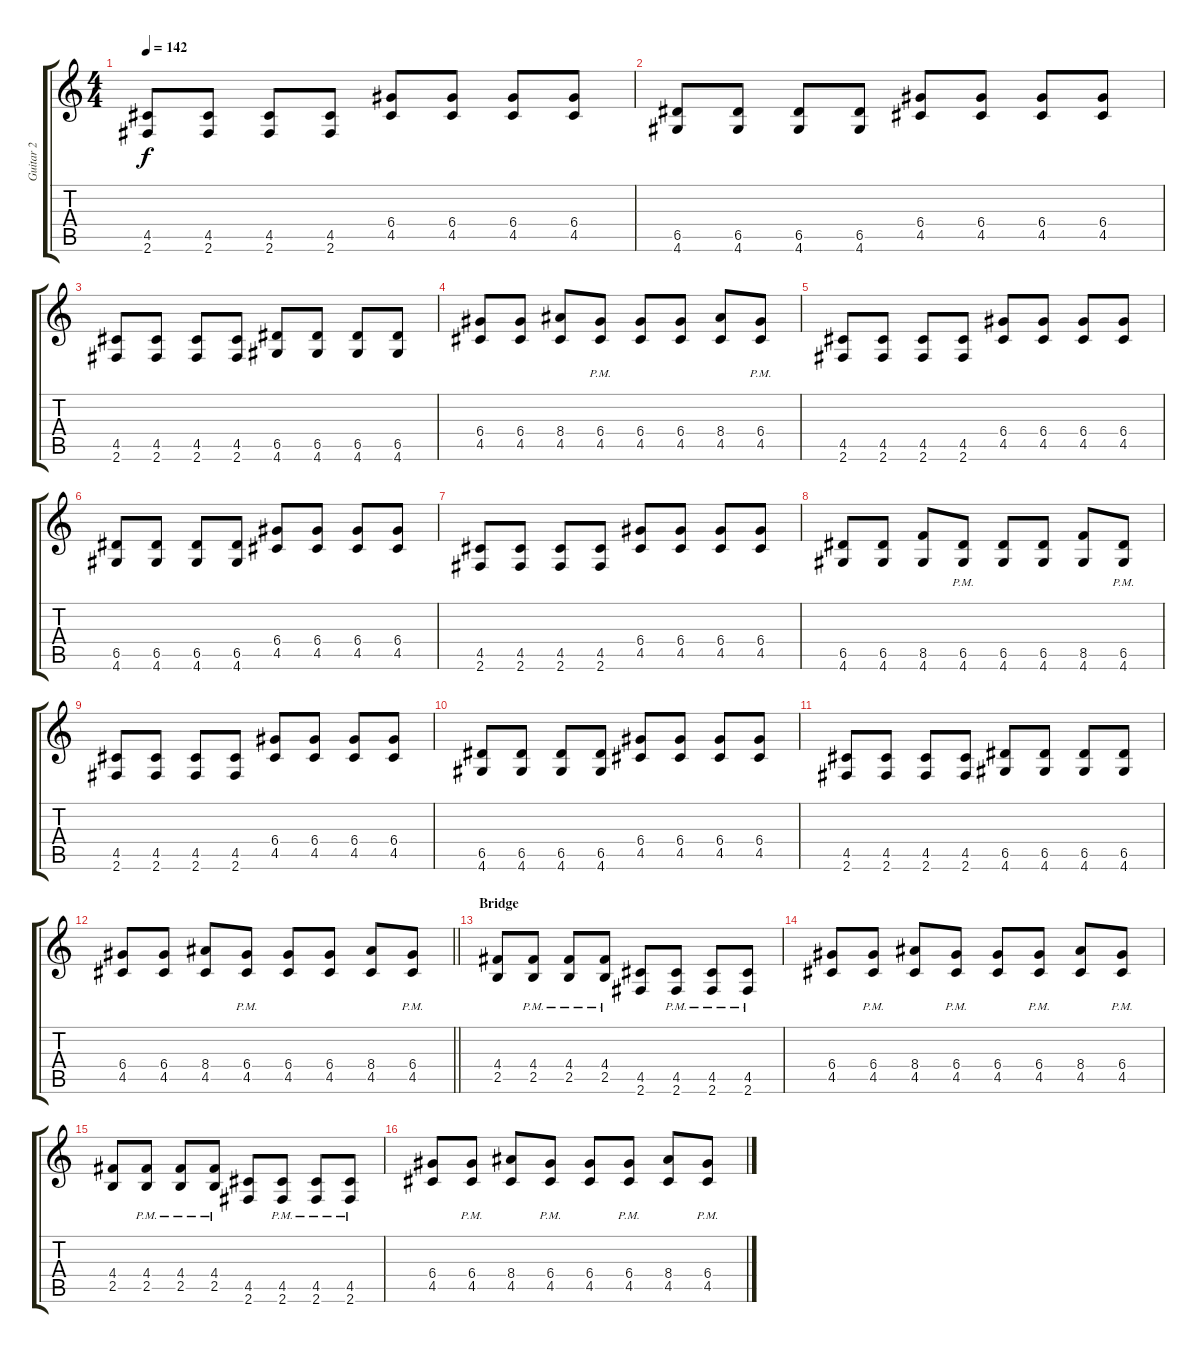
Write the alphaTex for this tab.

\track ("Guitar 2" "Guitar 2") {instrument distortionguitar}
\staff {score tabs}
\tuning (E4 B3 G3 D3 A2 E2) {hide}
\ts (4 4)
\tempo 142
\clef g2
\ks c
(4.5 2.6).8{dy f} (4.5 2.6).8 (4.5 2.6).8 (4.5 2.6).8 (6.4 4.5).8 (6.4 4.5).8 (6.4 4.5).8 (6.4 4.5).8 |
(6.5 4.6).8 (6.5 4.6).8 (6.5 4.6).8 (6.5 4.6).8 (6.4 4.5).8 (6.4 4.5).8 (6.4 4.5).8 (6.4 4.5).8 |
(4.5 2.6).8 (4.5 2.6).8 (4.5 2.6).8 (4.5 2.6).8 (6.5 4.6).8 (6.5 4.6).8 (6.5 4.6).8 (6.5 4.6).8 |
(6.4 4.5).8 (6.4 4.5).8 (8.4 4.5).8 (6.4{pm} 4.5{pm}).8 (6.4 4.5).8 (6.4 4.5).8 (8.4 4.5).8 (6.4{pm} 4.5{pm}).8 |
(4.5 2.6).8 (4.5 2.6).8 (4.5 2.6).8 (4.5 2.6).8 (6.4 4.5).8 (6.4 4.5).8 (6.4 4.5).8 (6.4 4.5).8 |
(6.5 4.6).8 (6.5 4.6).8 (6.5 4.6).8 (6.5 4.6).8 (6.4 4.5).8 (6.4 4.5).8 (6.4 4.5).8 (6.4 4.5).8 |
(4.5 2.6).8 (4.5 2.6).8 (4.5 2.6).8 (4.5 2.6).8 (6.4 4.5).8 (6.4 4.5).8 (6.4 4.5).8 (6.4 4.5).8 |
(6.5 4.6).8 (6.5 4.6).8 (8.5 4.6).8 (6.5{pm} 4.6{pm}).8 (6.5 4.6).8 (6.5 4.6).8 (8.5 4.6).8 (6.5{pm} 4.6{pm}).8 |
(4.5 2.6).8 (4.5 2.6).8 (4.5 2.6).8 (4.5 2.6).8 (6.4 4.5).8 (6.4 4.5).8 (6.4 4.5).8 (6.4 4.5).8 |
(6.5 4.6).8 (6.5 4.6).8 (6.5 4.6).8 (6.5 4.6).8 (6.4 4.5).8 (6.4 4.5).8 (6.4 4.5).8 (6.4 4.5).8 |
(4.5 2.6).8 (4.5 2.6).8 (4.5 2.6).8 (4.5 2.6).8 (6.5 4.6).8 (6.5 4.6).8 (6.5 4.6).8 (6.5 4.6).8 |
\barLineRight lightlight
(6.4 4.5).8 (6.4 4.5).8 (8.4 4.5).8 (6.4{pm} 4.5{pm}).8 (6.4 4.5).8 (6.4 4.5).8 (8.4 4.5).8 (6.4{pm} 4.5{pm}).8 |
\section ("" "Bridge")
(4.4 2.5).8 (4.4{pm} 2.5{pm}).8 (4.4{pm} 2.5{pm}).8 (4.4{pm} 2.5{pm}).8 (4.5 2.6).8 (4.5{pm} 2.6{pm}).8 (4.5{pm} 2.6{pm}).8 (4.5{pm} 2.6{pm}).8 |
(6.4 4.5).8 (6.4{pm} 4.5{pm}).8 (8.4 4.5).8 (6.4{pm} 4.5{pm}).8 (6.4 4.5).8 (6.4{pm} 4.5{pm}).8 (8.4 4.5).8 (6.4{pm} 4.5{pm}).8 |
(4.4 2.5).8 (4.4{pm} 2.5{pm}).8 (4.4{pm} 2.5{pm}).8 (4.4{pm} 2.5{pm}).8 (4.5 2.6).8 (4.5{pm} 2.6{pm}).8 (4.5{pm} 2.6{pm}).8 (4.5{pm} 2.6{pm}).8 |
(6.4 4.5).8 (6.4{pm} 4.5{pm}).8 (8.4 4.5).8 (6.4{pm} 4.5{pm}).8 (6.4 4.5).8 (6.4{pm} 4.5{pm}).8 (8.4 4.5).8 (6.4{pm} 4.5{pm}).8
